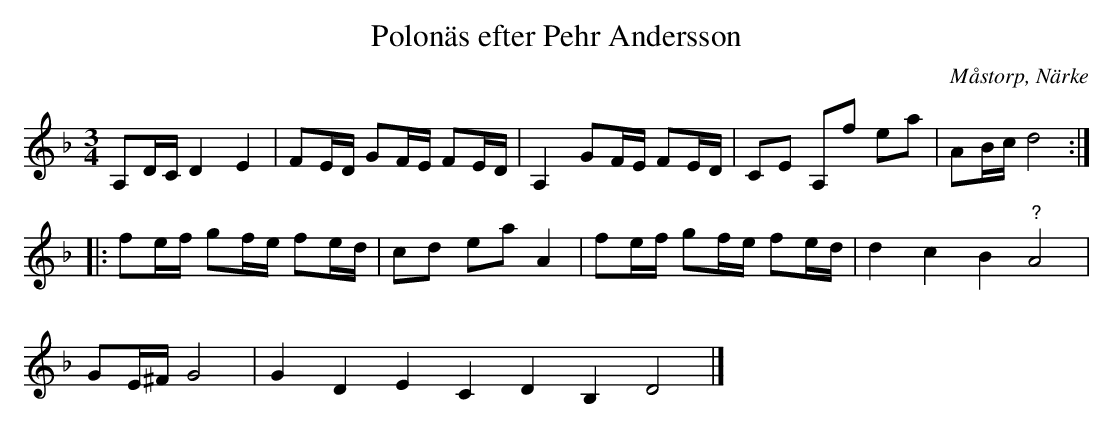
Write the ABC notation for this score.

X:1
T:Polonäs efter Pehr Andersson
O:Måstorp, Närke
M:3/4
L:1/16
K:Dm
A,2DC D4 E4 | F2ED G2FE F2ED | A,4 G2FE F2ED | C2E2 A,2f2 e2a2 | A2Bc d8 ::
f2ef g2fe f2ed | c2d2 e2a2 A4 | f2ef g2fe f2ed | d4 c4 B4 "^?"A8 |
G2E^F G8 | G4 D4 E4 C4 D4 B,4 D8 |]
